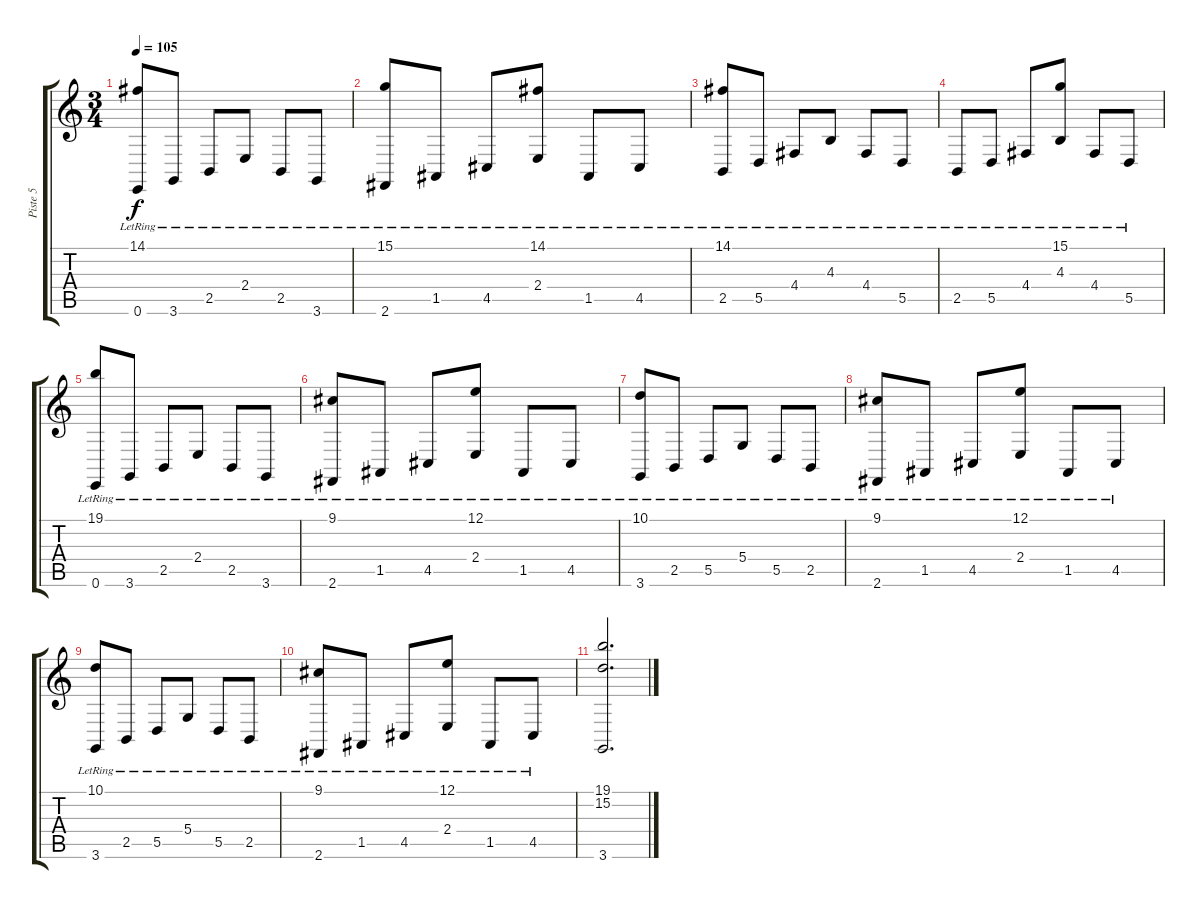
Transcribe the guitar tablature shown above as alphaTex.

\track ("Piste 5" "Piste 5") {instrument acousticgrandpiano}
\staff {score tabs}
\tuning (E4 B3 G3 D3 A2 E2) {hide}
\ts (3 4)
\tempo 105
\clef g2
\ks c
(14.1 0.6{lr}).8{dy f} 3.6{lr}.8 2.5{lr}.8 2.4{lr}.8 2.5{lr}.8 3.6{lr}.8 |
(15.1 2.6{lr}).8 1.5{lr}.8 4.5{lr}.8 (14.1 2.4{lr}).8 1.5{lr}.8 4.5{lr}.8 |
(14.1 2.5{lr}).8 5.5{lr}.8 4.4{lr}.8 4.3{lr}.8 4.4{lr}.8 5.5{lr}.8 |
2.5{lr}.8 5.5{lr}.8 4.4{lr}.8 (15.1 4.3{lr}).8 4.4{lr}.8 5.5{lr}.8 |
(19.1 0.6{lr}).8 3.6{lr}.8 2.5{lr}.8 2.4{lr}.8 2.5{lr}.8 3.6{lr}.8 |
(9.1 2.6{lr}).8 1.5{lr}.8 4.5{lr}.8 (12.1 2.4{lr}).8 1.5{lr}.8 4.5{lr}.8 |
(10.1 3.6{lr}).8 2.5{lr}.8 5.5{lr}.8 5.4{lr}.8 5.5{lr}.8 2.5{lr}.8 |
(9.1 2.6{lr}).8 1.5{lr}.8 4.5{lr}.8 (12.1 2.4{lr}).8 1.5{lr}.8 4.5{lr}.8 |
(10.1 3.6{lr}).8 2.5{lr}.8 5.5{lr}.8 5.4{lr}.8 5.5{lr}.8 2.5{lr}.8 |
(9.1 2.6{lr}).8 1.5{lr}.8 4.5{lr}.8 (12.1 2.4{lr}).8 1.5{lr}.8 4.5{lr}.8 |
(19.1 15.2 3.6).2{d}
